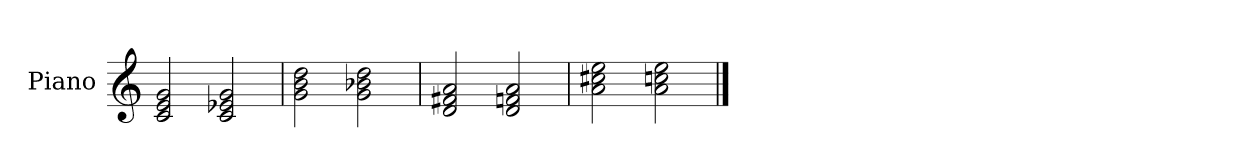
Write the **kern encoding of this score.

**kern
*part1
*staff1
*I"Piano
*I'Pno.
*clefG2
*k[]
=1
2c/ 2e/ 2g/
2c/ 2e-X/ 2g/
=2
2g\ 2b\ 2dd\
2g\ 2b-X\ 2dd\
=3
2d/ 2f#X/ 2a/
2d/ 2fn/ 2a/
=4
2a\ 2cc#X\ 2ee\
2a\ 2ccn\ 2ee\
==
*-
